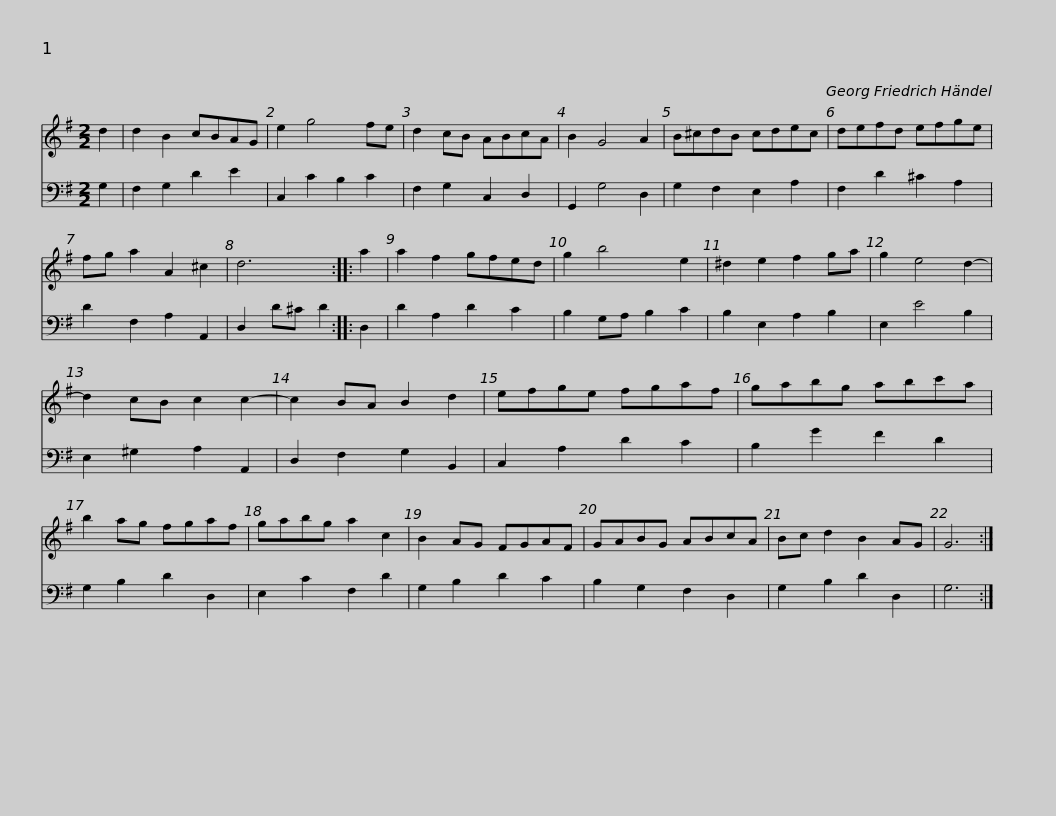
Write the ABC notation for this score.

X:1
%%score 1 2
L:1/8
M:2/2
I:linebreak $
K:G
V:1 treble
V:2 bass
V:1
 d2 | d2 B2 cBAG | e2 g4 fe | d2 cB ABcA | B2 G4 A2 | %5
 B^cdB cdec | defd efge |$ fg a2 A2 ^c2 | d6 :: a2 | %10
 a2 f2 gfed | g2 b4 e2 | ^d2 e2 f2 ga | g2 e4 d2- | d2 cB c2 c2- |$ %15
 c2 BA B2 d2 | efge fgaf | gabg abc'a | b2 ag fgaf | gabg a2 c2 | %20
 B2 AG FGAF |$ GABG ABcA | Bc d2 B2 AG | G6 :| %24
V:2
 G,2 | F,2 G,2 D2 E2 | C,2 C2 B,2 C2 | F,2 G,2 C,2 D,2 | G,,2 G,4 D,2 | %5
 G,2 F,2 E,2 A,2 | F,2 D2 ^C2 A,2 |$ D2 F,2 A,2 A,,2 | D,2 D^C D2 :: D,2 | %10
 D2 A,2 D2 C2 | B,2 G,A, B,2 C2 | B,2 E,2 A,2 B,2 | E,2 E4 B,2 | E,2 ^G,2 A,2 A,,2 |$ %15
 D,2 F,2 G,2 B,,2 | C,2 A,2 D2 C2 | B,2 G2 F2 D2 | G,2 B,2 D2 D,2 | E,2 C2 F,2 D2 | %20
 G,2 B,2 D2 C2 |$ B,2 G,2 F,2 D,2 | G,2 B,2 D2 D,2 | G,6 :| %24
